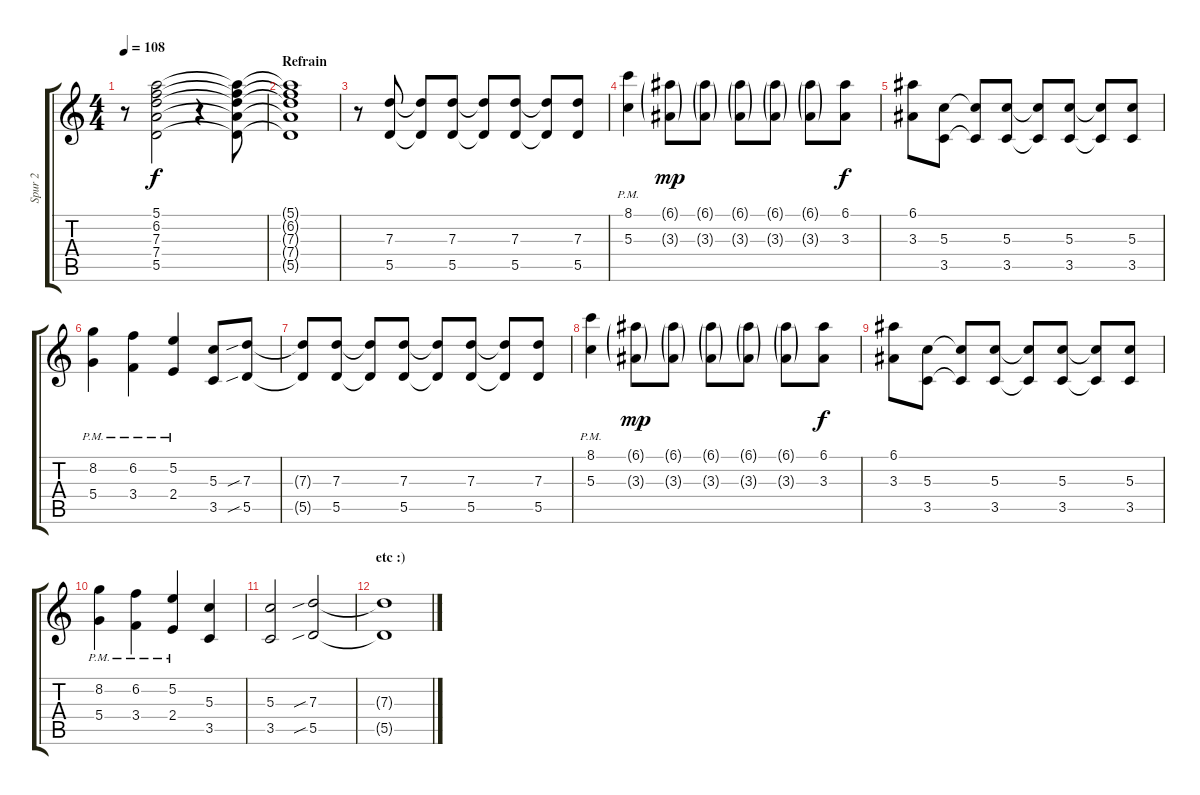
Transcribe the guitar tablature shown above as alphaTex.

\track ("Spur 2" "Spur 2") {instrument electricguitarclean}
\staff {score tabs}
\tuning (E4 B3 G3 D3 A2 E2) {hide}
\ts (4 4)
\tempo 108
\clef g2
\ks c
r.8{dy f} (5.1 6.2 7.3 7.4 5.5).2 r.4 (5.1{t} 6.2{t} 7.3{t} 7.4{t} 5.5{t}).8 |
\section ("" "Refrain")
(5.1{t} 6.2{t} 7.3{t} 7.4{t} 5.5{t}).1 |
r.8{volume 16 instrument distortionguitar} (7.3 5.5).8 (7.3{t} 5.5{t}).8 (7.3 5.5).8 (7.3{t} 5.5{t}).8 (7.3 5.5).8 (7.3{t} 5.5{t}).8 (7.3 5.5).8 |
(8.1{pm} 5.3{pm}).4 (6.1{g} 3.3{g}).8{dy mp} (6.1{g} 3.3{g}).8 (6.1{g} 3.3{g}).8 (6.1{g} 3.3{g}).8 (6.1{g} 3.3{g}).8 (6.1 3.3).8{dy f} |
(6.1 3.3).8 (5.3 3.5).8 (5.3{t} 3.5{t}).8 (5.3 3.5).8 (5.3{t} 3.5{t}).8 (5.3 3.5).8 (5.3{t} 3.5{t}).8 (5.3 3.5).8 |
(8.2{pm} 5.4{pm}).4 (6.2{pm} 3.4{pm}).4 (5.2{pm} 2.4{pm}).4 (5.3 3.5).8 (7.3{sib} 5.5{sib}).8 |
(7.3{t} 5.5{t}).8{volume 16 instrument distortionguitar} (7.3 5.5).8 (7.3{t} 5.5{t}).8 (7.3 5.5).8 (7.3{t} 5.5{t}).8 (7.3 5.5).8 (7.3{t} 5.5{t}).8 (7.3 5.5).8 |
(8.1{pm} 5.3{pm}).4 (6.1{g} 3.3{g}).8{dy mp} (6.1{g} 3.3{g}).8 (6.1{g} 3.3{g}).8 (6.1{g} 3.3{g}).8 (6.1{g} 3.3{g}).8 (6.1 3.3).8{dy f} |
(6.1 3.3).8 (5.3 3.5).8 (5.3{t} 3.5{t}).8 (5.3 3.5).8 (5.3{t} 3.5{t}).8 (5.3 3.5).8 (5.3{t} 3.5{t}).8 (5.3 3.5).8 |
(8.2{pm} 5.4{pm}).4{volume 16 instrument distortionguitar} (6.2{pm} 3.4{pm}).4 (5.2{pm} 2.4{pm}).4 (5.3 3.5).4 |
(5.3 3.5).2 (7.3{sib} 5.5{sib}).2 |
\section ("" "etc :)")
(7.3{t} 5.5{t}).1
